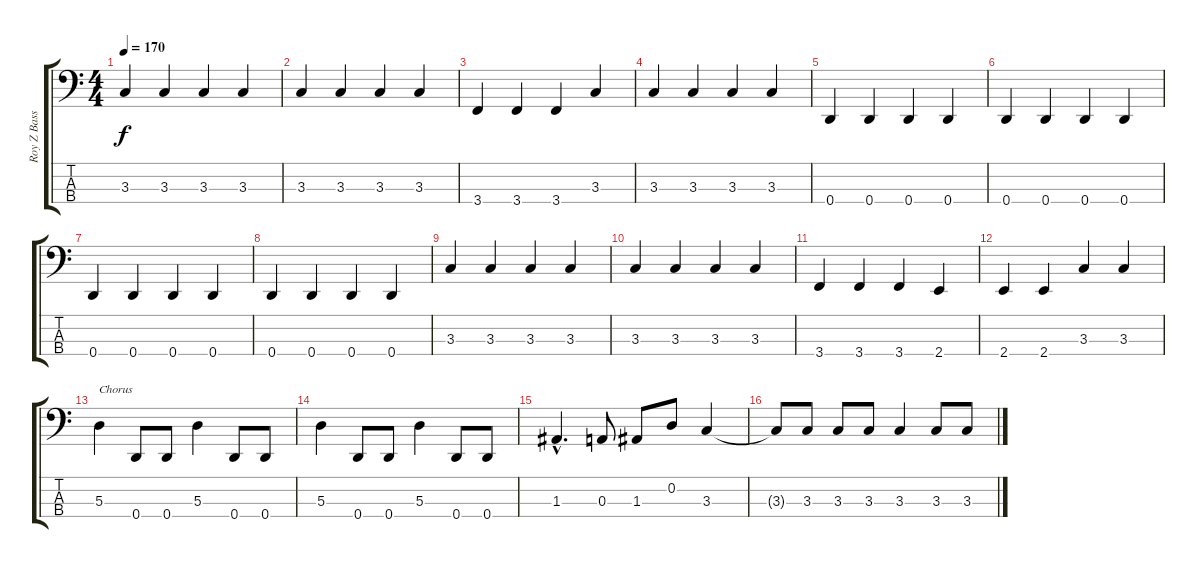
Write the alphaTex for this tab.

\track ("Roy Z Bass" "Roy Z Bass") {instrument electricbassfinger}
\staff {score tabs}
\tuning (G2 D2 A1 D1) {hide}
\ts (4 4)
\tempo 170
\clef f4
\ks c
3.3.4{dy f} 3.3.4 3.3.4 3.3.4 |
3.3.4 3.3.4 3.3.4 3.3.4 |
3.4.4 3.4.4 3.4.4 3.3.4 |
3.3.4 3.3.4 3.3.4 3.3.4 |
0.4.4 0.4.4 0.4.4 0.4.4 |
0.4.4 0.4.4 0.4.4 0.4.4 |
0.4.4 0.4.4 0.4.4 0.4.4 |
0.4.4 0.4.4 0.4.4 0.4.4 |
3.3.4 3.3.4 3.3.4 3.3.4 |
3.3.4 3.3.4 3.3.4 3.3.4 |
3.4.4 3.4.4 3.4.4 2.4.4 |
2.4.4 2.4.4 3.3.4 3.3.4 |
5.3.4{txt "Chorus"} 0.4.8 0.4.8 5.3.4 0.4.8 0.4.8 |
5.3.4 0.4.8 0.4.8 5.3.4 0.4.8 0.4.8 |
1.3{hac}.4{d} 0.3.8 1.3.8 0.2.8 3.3.4 |
3.3{t}.8 3.3.8 3.3.8 3.3.8 3.3.4 3.3.8 3.3.8
